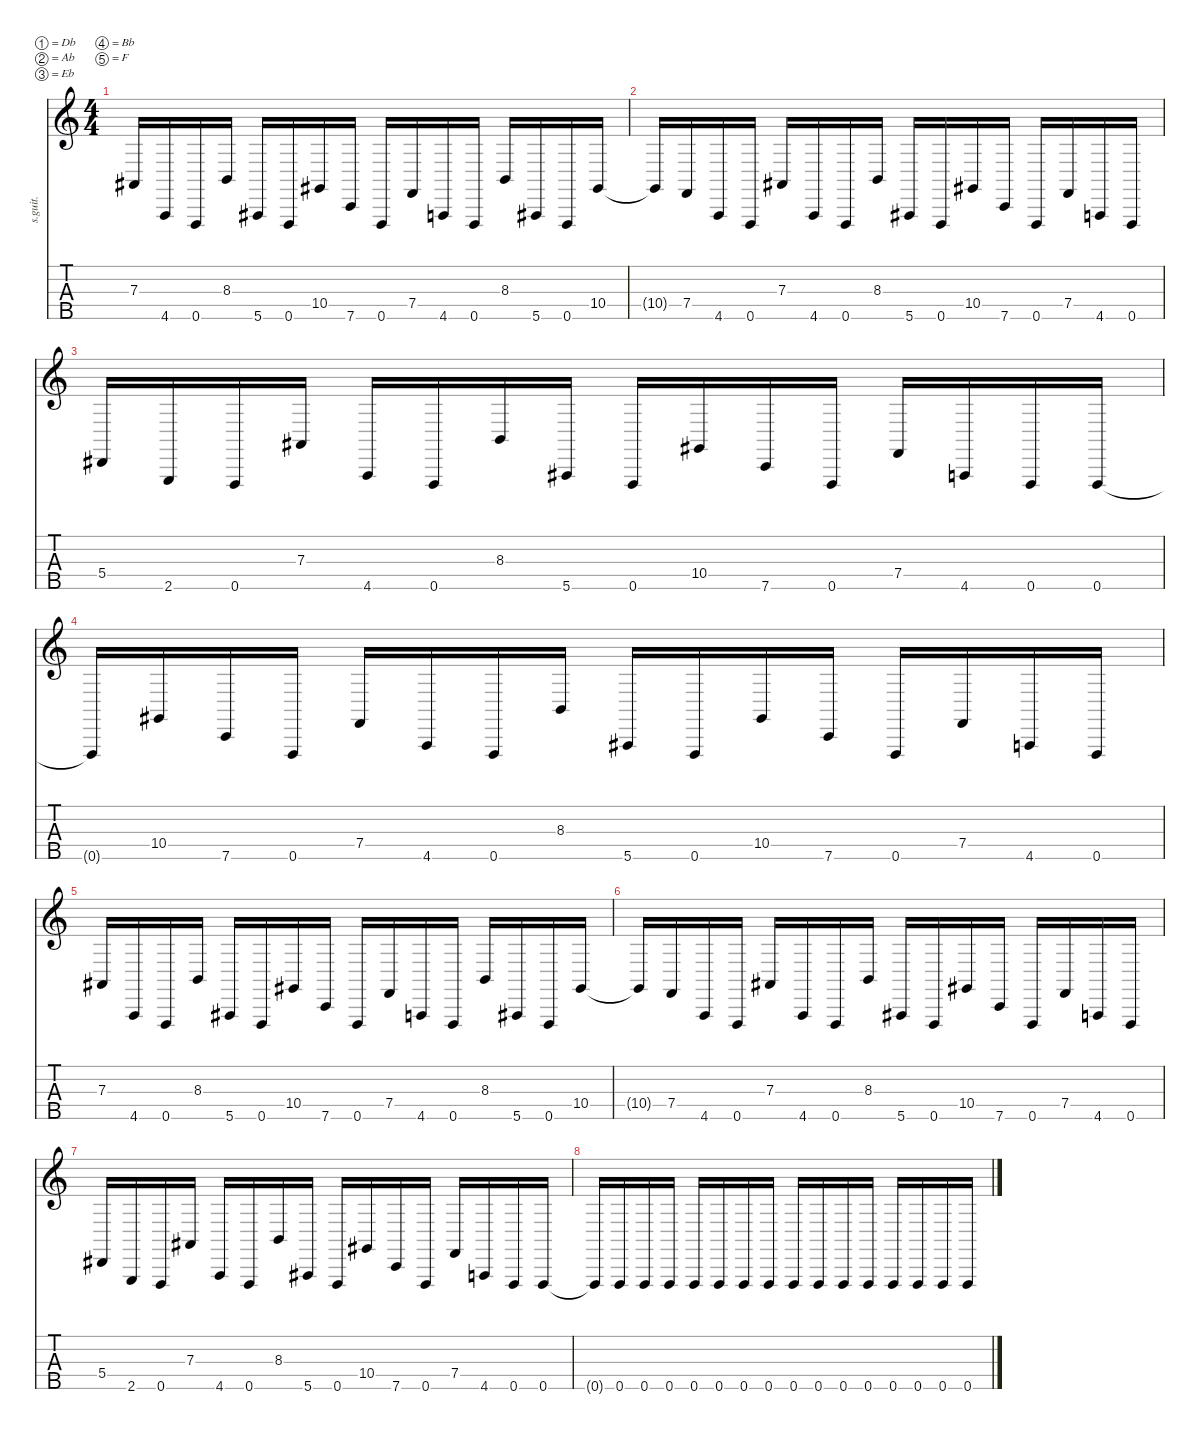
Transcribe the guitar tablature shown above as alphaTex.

\defaultSystemsLayout 4
\hideDynamics
\bracketExtendMode nobrackets
\track ("Dick Lövgren" "s.guit.") {instrument electricbassfinger}
\staff {score tabs}
\tuning (Db2 Ab1 Eb1 Bb0 F0)
\ts (4 4)
\tempo (110 hide)
\clef g2
\ks c
7.3{acc #}.16{lyrics (0 "") lyrics (1 "") lyrics (2 "") lyrics (3 "") lyrics (4 "") dy f} 4.5.16{lyrics (0 "") lyrics (1 "") lyrics (2 "") lyrics (3 "") lyrics (4 "")} 0.5.16{lyrics (0 "") lyrics (1 "") lyrics (2 "") lyrics (3 "") lyrics (4 "")} 8.3.16{lyrics (0 "") lyrics (1 "") lyrics (2 "") lyrics (3 "") lyrics (4 "")} 5.5{acc #}.16{lyrics (0 "") lyrics (1 "") lyrics (2 "") lyrics (3 "") lyrics (4 "")} 0.5.16{lyrics (0 "") lyrics (1 "") lyrics (2 "") lyrics (3 "") lyrics (4 "")} 10.4{acc #}.16{lyrics (0 "") lyrics (1 "") lyrics (2 "") lyrics (3 "") lyrics (4 "")} 7.5.16{lyrics (0 "") lyrics (1 "") lyrics (2 "") lyrics (3 "") lyrics (4 "")} 0.5.16{lyrics (0 "") lyrics (1 "") lyrics (2 "") lyrics (3 "") lyrics (4 "")} 7.4.16{lyrics (0 "") lyrics (1 "") lyrics (2 "") lyrics (3 "") lyrics (4 "")} 4.5.16{lyrics (0 "") lyrics (1 "") lyrics (2 "") lyrics (3 "") lyrics (4 "")} 0.5.16{lyrics (0 "") lyrics (1 "") lyrics (2 "") lyrics (3 "") lyrics (4 "")} 8.3.16{lyrics (0 "") lyrics (1 "") lyrics (2 "") lyrics (3 "") lyrics (4 "")} 5.5{acc #}.16{lyrics (0 "") lyrics (1 "") lyrics (2 "") lyrics (3 "") lyrics (4 "")} 0.5.16{lyrics (0 "") lyrics (1 "") lyrics (2 "") lyrics (3 "") lyrics (4 "")} 10.4{acc #}.16{lyrics (0 "") lyrics (1 "") lyrics (2 "") lyrics (3 "") lyrics (4 "")} |
10.4{t acc #}.16{lyrics (0 "") lyrics (1 "") lyrics (2 "") lyrics (3 "") lyrics (4 "")} 7.4.16{lyrics (0 "") lyrics (1 "") lyrics (2 "") lyrics (3 "") lyrics (4 "")} 4.5.16{lyrics (0 "") lyrics (1 "") lyrics (2 "") lyrics (3 "") lyrics (4 "")} 0.5.16{lyrics (0 "") lyrics (1 "") lyrics (2 "") lyrics (3 "") lyrics (4 "")} 7.3{acc #}.16{lyrics (0 "") lyrics (1 "") lyrics (2 "") lyrics (3 "") lyrics (4 "")} 4.5.16{lyrics (0 "") lyrics (1 "") lyrics (2 "") lyrics (3 "") lyrics (4 "")} 0.5.16{lyrics (0 "") lyrics (1 "") lyrics (2 "") lyrics (3 "") lyrics (4 "")} 8.3.16{lyrics (0 "") lyrics (1 "") lyrics (2 "") lyrics (3 "") lyrics (4 "")} 5.5{acc #}.16{lyrics (0 "") lyrics (1 "") lyrics (2 "") lyrics (3 "") lyrics (4 "")} 0.5.16{lyrics (0 "") lyrics (1 "") lyrics (2 "") lyrics (3 "") lyrics (4 "")} 10.4{acc #}.16{lyrics (0 "") lyrics (1 "") lyrics (2 "") lyrics (3 "") lyrics (4 "")} 7.5.16{lyrics (0 "") lyrics (1 "") lyrics (2 "") lyrics (3 "") lyrics (4 "")} 0.5.16{lyrics (0 "") lyrics (1 "") lyrics (2 "") lyrics (3 "") lyrics (4 "")} 7.4.16{lyrics (0 "") lyrics (1 "") lyrics (2 "") lyrics (3 "") lyrics (4 "")} 4.5.16{lyrics (0 "") lyrics (1 "") lyrics (2 "") lyrics (3 "") lyrics (4 "")} 0.5.16{lyrics (0 "") lyrics (1 "") lyrics (2 "") lyrics (3 "") lyrics (4 "")} |
5.4{acc #}.16{lyrics (0 "") lyrics (1 "") lyrics (2 "") lyrics (3 "") lyrics (4 "")} 2.5.16{lyrics (0 "") lyrics (1 "") lyrics (2 "") lyrics (3 "") lyrics (4 "")} 0.5.16{lyrics (0 "") lyrics (1 "") lyrics (2 "") lyrics (3 "") lyrics (4 "")} 7.3{acc #}.16{lyrics (0 "") lyrics (1 "") lyrics (2 "") lyrics (3 "") lyrics (4 "")} 4.5.16{lyrics (0 "") lyrics (1 "") lyrics (2 "") lyrics (3 "") lyrics (4 "")} 0.5.16{lyrics (0 "") lyrics (1 "") lyrics (2 "") lyrics (3 "") lyrics (4 "")} 8.3.16{lyrics (0 "") lyrics (1 "") lyrics (2 "") lyrics (3 "") lyrics (4 "")} 5.5{acc #}.16{lyrics (0 "") lyrics (1 "") lyrics (2 "") lyrics (3 "") lyrics (4 "")} 0.5.16{lyrics (0 "") lyrics (1 "") lyrics (2 "") lyrics (3 "") lyrics (4 "")} 10.4{acc #}.16{lyrics (0 "") lyrics (1 "") lyrics (2 "") lyrics (3 "") lyrics (4 "")} 7.5.16{lyrics (0 "") lyrics (1 "") lyrics (2 "") lyrics (3 "") lyrics (4 "")} 0.5.16{lyrics (0 "") lyrics (1 "") lyrics (2 "") lyrics (3 "") lyrics (4 "")} 7.4.16{lyrics (0 "") lyrics (1 "") lyrics (2 "") lyrics (3 "") lyrics (4 "")} 4.5.16{lyrics (0 "") lyrics (1 "") lyrics (2 "") lyrics (3 "") lyrics (4 "")} 0.5.16{lyrics (0 "") lyrics (1 "") lyrics (2 "") lyrics (3 "") lyrics (4 "")} 0.5.16{lyrics (0 "") lyrics (1 "") lyrics (2 "") lyrics (3 "") lyrics (4 "")} |
0.5{t}.16{lyrics (0 "") lyrics (1 "") lyrics (2 "") lyrics (3 "") lyrics (4 "")} 10.4{acc #}.16{lyrics (0 "") lyrics (1 "") lyrics (2 "") lyrics (3 "") lyrics (4 "")} 7.5.16{lyrics (0 "") lyrics (1 "") lyrics (2 "") lyrics (3 "") lyrics (4 "")} 0.5.16{lyrics (0 "") lyrics (1 "") lyrics (2 "") lyrics (3 "") lyrics (4 "")} 7.4.16{lyrics (0 "") lyrics (1 "") lyrics (2 "") lyrics (3 "") lyrics (4 "")} 4.5.16{lyrics (0 "") lyrics (1 "") lyrics (2 "") lyrics (3 "") lyrics (4 "")} 0.5.16{lyrics (0 "") lyrics (1 "") lyrics (2 "") lyrics (3 "") lyrics (4 "")} 8.3.16{lyrics (0 "") lyrics (1 "") lyrics (2 "") lyrics (3 "") lyrics (4 "")} 5.5{acc #}.16{lyrics (0 "") lyrics (1 "") lyrics (2 "") lyrics (3 "") lyrics (4 "")} 0.5.16{lyrics (0 "") lyrics (1 "") lyrics (2 "") lyrics (3 "") lyrics (4 "")} 10.4{acc #}.16{lyrics (0 "") lyrics (1 "") lyrics (2 "") lyrics (3 "") lyrics (4 "")} 7.5.16{lyrics (0 "") lyrics (1 "") lyrics (2 "") lyrics (3 "") lyrics (4 "")} 0.5.16{lyrics (0 "") lyrics (1 "") lyrics (2 "") lyrics (3 "") lyrics (4 "")} 7.4.16{lyrics (0 "") lyrics (1 "") lyrics (2 "") lyrics (3 "") lyrics (4 "")} 4.5.16{lyrics (0 "") lyrics (1 "") lyrics (2 "") lyrics (3 "") lyrics (4 "")} 0.5.16{lyrics (0 "") lyrics (1 "") lyrics (2 "") lyrics (3 "") lyrics (4 "")} |
7.3{acc #}.16{lyrics (0 "") lyrics (1 "") lyrics (2 "") lyrics (3 "") lyrics (4 "")} 4.5.16{lyrics (0 "") lyrics (1 "") lyrics (2 "") lyrics (3 "") lyrics (4 "")} 0.5.16{lyrics (0 "") lyrics (1 "") lyrics (2 "") lyrics (3 "") lyrics (4 "")} 8.3.16{lyrics (0 "") lyrics (1 "") lyrics (2 "") lyrics (3 "") lyrics (4 "")} 5.5{acc #}.16{lyrics (0 "") lyrics (1 "") lyrics (2 "") lyrics (3 "") lyrics (4 "")} 0.5.16{lyrics (0 "") lyrics (1 "") lyrics (2 "") lyrics (3 "") lyrics (4 "")} 10.4{acc #}.16{lyrics (0 "") lyrics (1 "") lyrics (2 "") lyrics (3 "") lyrics (4 "")} 7.5.16{lyrics (0 "") lyrics (1 "") lyrics (2 "") lyrics (3 "") lyrics (4 "")} 0.5.16{lyrics (0 "") lyrics (1 "") lyrics (2 "") lyrics (3 "") lyrics (4 "")} 7.4.16{lyrics (0 "") lyrics (1 "") lyrics (2 "") lyrics (3 "") lyrics (4 "")} 4.5.16{lyrics (0 "") lyrics (1 "") lyrics (2 "") lyrics (3 "") lyrics (4 "")} 0.5.16{lyrics (0 "") lyrics (1 "") lyrics (2 "") lyrics (3 "") lyrics (4 "")} 8.3.16{lyrics (0 "") lyrics (1 "") lyrics (2 "") lyrics (3 "") lyrics (4 "")} 5.5{acc #}.16{lyrics (0 "") lyrics (1 "") lyrics (2 "") lyrics (3 "") lyrics (4 "")} 0.5.16{lyrics (0 "") lyrics (1 "") lyrics (2 "") lyrics (3 "") lyrics (4 "")} 10.4{acc #}.16{lyrics (0 "") lyrics (1 "") lyrics (2 "") lyrics (3 "") lyrics (4 "")} |
10.4{t acc #}.16{lyrics (0 "") lyrics (1 "") lyrics (2 "") lyrics (3 "") lyrics (4 "")} 7.4.16{lyrics (0 "") lyrics (1 "") lyrics (2 "") lyrics (3 "") lyrics (4 "")} 4.5.16{lyrics (0 "") lyrics (1 "") lyrics (2 "") lyrics (3 "") lyrics (4 "")} 0.5.16{lyrics (0 "") lyrics (1 "") lyrics (2 "") lyrics (3 "") lyrics (4 "")} 7.3{acc #}.16{lyrics (0 "") lyrics (1 "") lyrics (2 "") lyrics (3 "") lyrics (4 "")} 4.5.16{lyrics (0 "") lyrics (1 "") lyrics (2 "") lyrics (3 "") lyrics (4 "")} 0.5.16{lyrics (0 "") lyrics (1 "") lyrics (2 "") lyrics (3 "") lyrics (4 "")} 8.3.16{lyrics (0 "") lyrics (1 "") lyrics (2 "") lyrics (3 "") lyrics (4 "")} 5.5{acc #}.16{lyrics (0 "") lyrics (1 "") lyrics (2 "") lyrics (3 "") lyrics (4 "")} 0.5.16{lyrics (0 "") lyrics (1 "") lyrics (2 "") lyrics (3 "") lyrics (4 "")} 10.4{acc #}.16{lyrics (0 "") lyrics (1 "") lyrics (2 "") lyrics (3 "") lyrics (4 "")} 7.5.16{lyrics (0 "") lyrics (1 "") lyrics (2 "") lyrics (3 "") lyrics (4 "")} 0.5.16{lyrics (0 "") lyrics (1 "") lyrics (2 "") lyrics (3 "") lyrics (4 "")} 7.4.16{lyrics (0 "") lyrics (1 "") lyrics (2 "") lyrics (3 "") lyrics (4 "")} 4.5.16{lyrics (0 "") lyrics (1 "") lyrics (2 "") lyrics (3 "") lyrics (4 "")} 0.5.16{lyrics (0 "") lyrics (1 "") lyrics (2 "") lyrics (3 "") lyrics (4 "")} |
5.4{acc #}.16{lyrics (0 "") lyrics (1 "") lyrics (2 "") lyrics (3 "") lyrics (4 "")} 2.5.16{lyrics (0 "") lyrics (1 "") lyrics (2 "") lyrics (3 "") lyrics (4 "")} 0.5.16{lyrics (0 "") lyrics (1 "") lyrics (2 "") lyrics (3 "") lyrics (4 "")} 7.3{acc #}.16{lyrics (0 "") lyrics (1 "") lyrics (2 "") lyrics (3 "") lyrics (4 "")} 4.5.16{lyrics (0 "") lyrics (1 "") lyrics (2 "") lyrics (3 "") lyrics (4 "")} 0.5.16{lyrics (0 "") lyrics (1 "") lyrics (2 "") lyrics (3 "") lyrics (4 "")} 8.3.16{lyrics (0 "") lyrics (1 "") lyrics (2 "") lyrics (3 "") lyrics (4 "")} 5.5{acc #}.16{lyrics (0 "") lyrics (1 "") lyrics (2 "") lyrics (3 "") lyrics (4 "")} 0.5.16{lyrics (0 "") lyrics (1 "") lyrics (2 "") lyrics (3 "") lyrics (4 "")} 10.4{acc #}.16{lyrics (0 "") lyrics (1 "") lyrics (2 "") lyrics (3 "") lyrics (4 "")} 7.5.16{lyrics (0 "") lyrics (1 "") lyrics (2 "") lyrics (3 "") lyrics (4 "")} 0.5.16{lyrics (0 "") lyrics (1 "") lyrics (2 "") lyrics (3 "") lyrics (4 "")} 7.4.16{lyrics (0 "") lyrics (1 "") lyrics (2 "") lyrics (3 "") lyrics (4 "")} 4.5.16{lyrics (0 "") lyrics (1 "") lyrics (2 "") lyrics (3 "") lyrics (4 "")} 0.5.16{lyrics (0 "") lyrics (1 "") lyrics (2 "") lyrics (3 "") lyrics (4 "")} 0.5.16{lyrics (0 "") lyrics (1 "") lyrics (2 "") lyrics (3 "") lyrics (4 "")} |
0.5{t}.16{lyrics (0 "") lyrics (1 "") lyrics (2 "") lyrics (3 "") lyrics (4 "")} 0.5.16{lyrics (0 "") lyrics (1 "") lyrics (2 "") lyrics (3 "") lyrics (4 "")} 0.5.16{lyrics (0 "") lyrics (1 "") lyrics (2 "") lyrics (3 "") lyrics (4 "")} 0.5.16{lyrics (0 "") lyrics (1 "") lyrics (2 "") lyrics (3 "") lyrics (4 "")} 0.5.16{lyrics (0 "") lyrics (1 "") lyrics (2 "") lyrics (3 "") lyrics (4 "")} 0.5.16{lyrics (0 "") lyrics (1 "") lyrics (2 "") lyrics (3 "") lyrics (4 "")} 0.5.16{lyrics (0 "") lyrics (1 "") lyrics (2 "") lyrics (3 "") lyrics (4 "")} 0.5.16{lyrics (0 "") lyrics (1 "") lyrics (2 "") lyrics (3 "") lyrics (4 "")} 0.5.16{lyrics (0 "") lyrics (1 "") lyrics (2 "") lyrics (3 "") lyrics (4 "")} 0.5.16{lyrics (0 "") lyrics (1 "") lyrics (2 "") lyrics (3 "") lyrics (4 "")} 0.5.16{lyrics (0 "") lyrics (1 "") lyrics (2 "") lyrics (3 "") lyrics (4 "")} 0.5.16{lyrics (0 "") lyrics (1 "") lyrics (2 "") lyrics (3 "") lyrics (4 "")} 0.5.16{lyrics (0 "") lyrics (1 "") lyrics (2 "") lyrics (3 "") lyrics (4 "")} 0.5.16{lyrics (0 "") lyrics (1 "") lyrics (2 "") lyrics (3 "") lyrics (4 "")} 0.5.16{lyrics (0 "") lyrics (1 "") lyrics (2 "") lyrics (3 "") lyrics (4 "")} 0.5.16{lyrics (0 "") lyrics (1 "") lyrics (2 "") lyrics (3 "") lyrics (4 "")}
